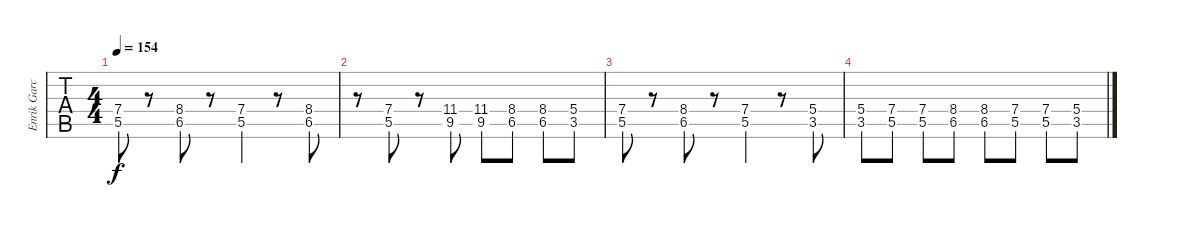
\track ("Enrik García - Rythm Guitar" "Enrik Garc") {instrument distortionguitar}
\staff {tabs}
\tuning (Eb4 Bb3 Gb3 Db3 Ab2 Eb2) {hide}
\ts (4 4)
\tempo 154
\clef g2
\ks c
(7.4 5.5).8{dy f} r.8 (8.4 6.5).8 r.8 (7.4 5.5).4 r.8 (8.4 6.5).8 |
r.8 (7.4 5.5).8 r.8 (11.4 9.5).8 (11.4 9.5).8 (8.4 6.5).8 (8.4 6.5).8 (5.4 3.5).8 |
(7.4 5.5).8 r.8 (8.4 6.5).8 r.8 (7.4 5.5).4 r.8 (5.4 3.5).8 |
(5.4 3.5).8 (7.4 5.5).8 (7.4 5.5).8 (8.4 6.5).8 (8.4 6.5).8 (7.4 5.5).8 (7.4 5.5).8 (5.4 3.5).8
